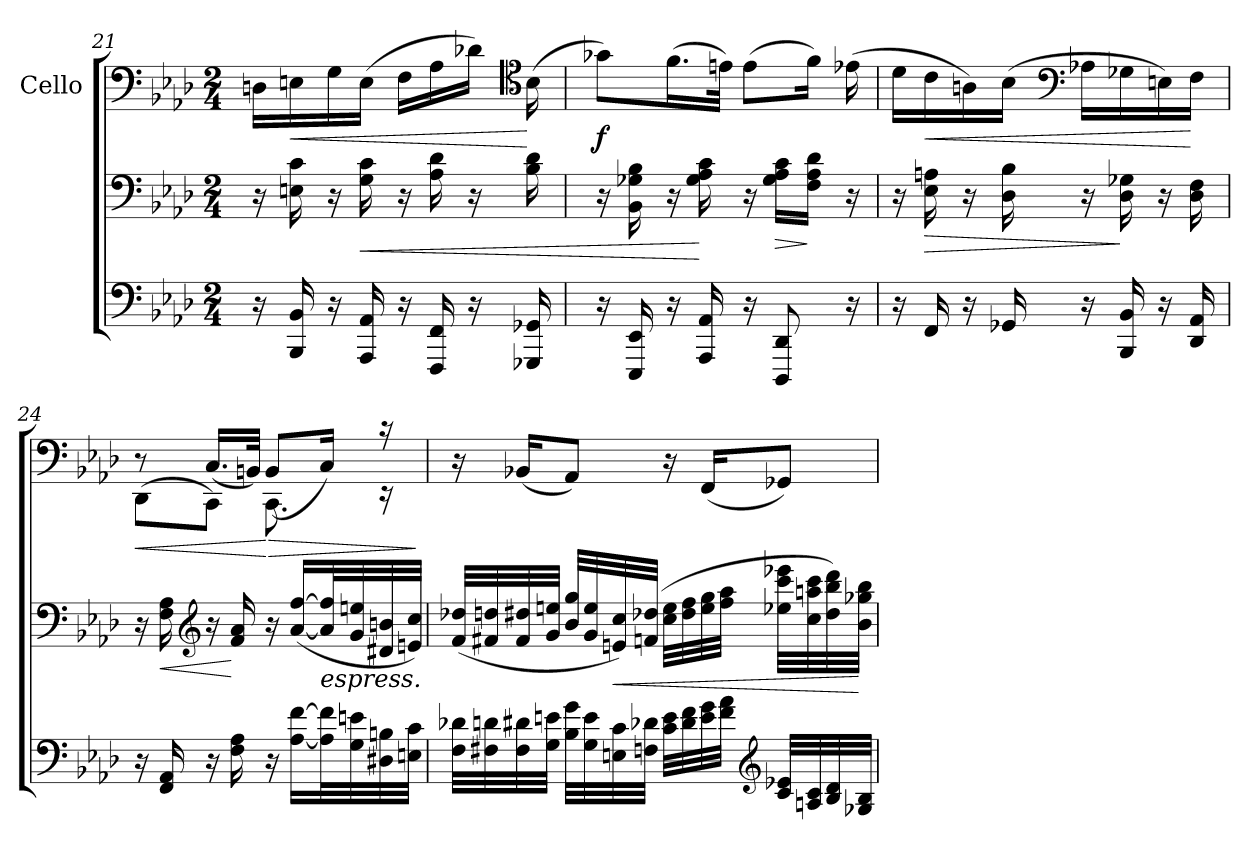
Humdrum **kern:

**kern	**kern	**dynam	**kern	**dynam
*part2	*part2	*part2	*part1	*part1
*staff3	*staff2	*staff2/3	*staff1	*staff1
*	*	*	*I"Cello	*
*clefF4	*clefF4	*	*clefF4	*
*k[b-e-a-d-]	*k[b-e-a-d-]	*	*k[b-e-a-d-]	*
*f:	*f:	*	*f:	*
*M2/4	*M2/4	*	*M2/4	*
=21	=21	=21	=21	=21
16r	16r	.	16Dn\LL	.
!	!	!	!	!LO:HP:b
16BBB-/ 16BB-/	16En\ 16c\	.	16En\	<
16r	16r	.	16G\	.
!	!	!LO:HP:b	!	!
16AAA-/ 16AA-/	16G\ 16c\	<	(>16E\JJ	.
16r	16r	.	16F\LL	.
16FFF/ 16FF/	16A-\ 16d-\	.	16A-\	.
16r	16r	.	16d-X\JJ)	.
*	*	*	*clefC4	*
16GGG-X/ 16GG-X/	16B-\ 16d-\	.	(>16B-\	[
=22	=22	=22	=22	=22
!	!	!	!	!LO:DY:b
16r	16r	.	8g-X\L)	f
16EEE-/ 16EE-/	16BB-\ 16G-X\ 16B-\	.	.	.
16r	16r	.	(>16.f\L	.
16AAA-/ 16AA-/	16G-\ 16A-\ 16c\	[	.	.
.	.	.	32en\JJk)	.
16r	16r	.	(>8e\L	.
!	!	!LO:HP:b	!	!
8DDD-/ 8DD-/	16G-\ 16A-\ 16c\LL	>	.	.
.	16F\ 16A-\ 16d-\JJ	]	16f\Jk)	.
16r	16r	.	(>16e-X\	.
!!LO:LB:g=z
=23	=23	=23	=23	=23
16r	16r	.	16d-\LL	.
!	!	!LO:HP:b	!	!LO:HP:b
16FF/	16E-\ 16An\	>	16c\	<
16r	16r	.	16An\)	.
16GG-X/	16D-\ 16B-\	.	(>16B-\JJ	.
*	*	*	*clefF4	*
16r	16r	.	16A-X\LL	.
16BBB-/ 16BB-/	16D-\ 16G-X\	]	16G-X\	.
16r	16r	.	16En\)	.
16DD-/ 16AA-/	16D-\ 16F\	.	16F\JJ	[
=24	=24	=24	=24	=24
!	!	!	!	!LO:HP:b
*	*	*	*^	*
16r	16r	.	(<8DD-\L	8rC	<
!	!	!LO:HP:b	!	!	!
16FF/ 16AA-/	16F\ 16A-\	<	.	.	.
*	*clefG2	*	*	*	*
16r	16r	.	8CC\J)	(>16.C/LL	.
16F\ 16A-\	16f/ 16a-/	[	.	.	.
.	.	.	.	32BBn/JJk)	.
!	!	!	!	!	!LO:HP:n=1:b
16r	16r	.	8.CC\	(>8BB/L	[ >
[16A-\ [16f\LL	(>[16a-/ [16ff/LL	.	.	.	.
!	!LO:TX:b:i:t=espress.	!	!	!	!
32A-\] 32f\]L	32a-/] 32ff/]L	.	.	16C/Jk)	.
32G\ 32en\	32g/ 32een/	.	.	.	.
32D#X\ 32Bn\	32d#X/ 32bn/	.	16rc	16rEE	.
32En\ 32c\JJJ	32en/ 32cc/JJJ)	.	.	.	.
*	*	*	*v	*v	*
.	.	.	.	]
=25	=25	=25	=25	=25
32F\ 32d-X\LLL	(>32f/ 32dd-X/LLL	.	16r	.
32F#X\ 32dn\	32f#X/ 32ddn/	.	.	.
32F#\ 32d#X\	32f#/ 32dd#X/	.	(<16BB-X/KL	.
32G\ 32en\JJJ	32g/ 32een/JJJ	.	.	.
32B-\ 32g\LLL	32b-/ 32gg/LLL	.	8AA-/J)	.
32G\ 32e\	32g/ 32ee/	.	.	.
!	!	!LO:HP:b	!	!
32En\ 32c\	32en/ 32cc/)	<	.	.
32Fn\ 32d-X\JJJ	(>32fn/ 32dd-X/JJJ	.	.	.
32c\ 32e\LLL	32cc\ 32ee\LLL	.	16r	.
32d-\ 32f\	32dd-\ 32ff\	.	.	.
32e\ 32g\	32ee\ 32gg\	.	(<16FF/KL	.
32f\ 32a-\JJJ	32ff\ 32aa-\JJJ	.	.	.
*clefG2	*	*	*	*
32c/ 32e-X/LLL	32ee-\ 32ccc\ 32eee-X\LLL	.	8GG-X/J)	.
32An/ 32c/	32cc\ 32aan\ 32ccc\	.	.	.
32B-/ 32d-/	32dd-\ 32bb-\ 32ddd-\)	.	.	.
32G-X/ 32B-/JJJ	32b-\ 32gg-X\ 32bb-\JJJ	[	.	.
=	=	=	=	=
*-	*-	*-	*-	*-
